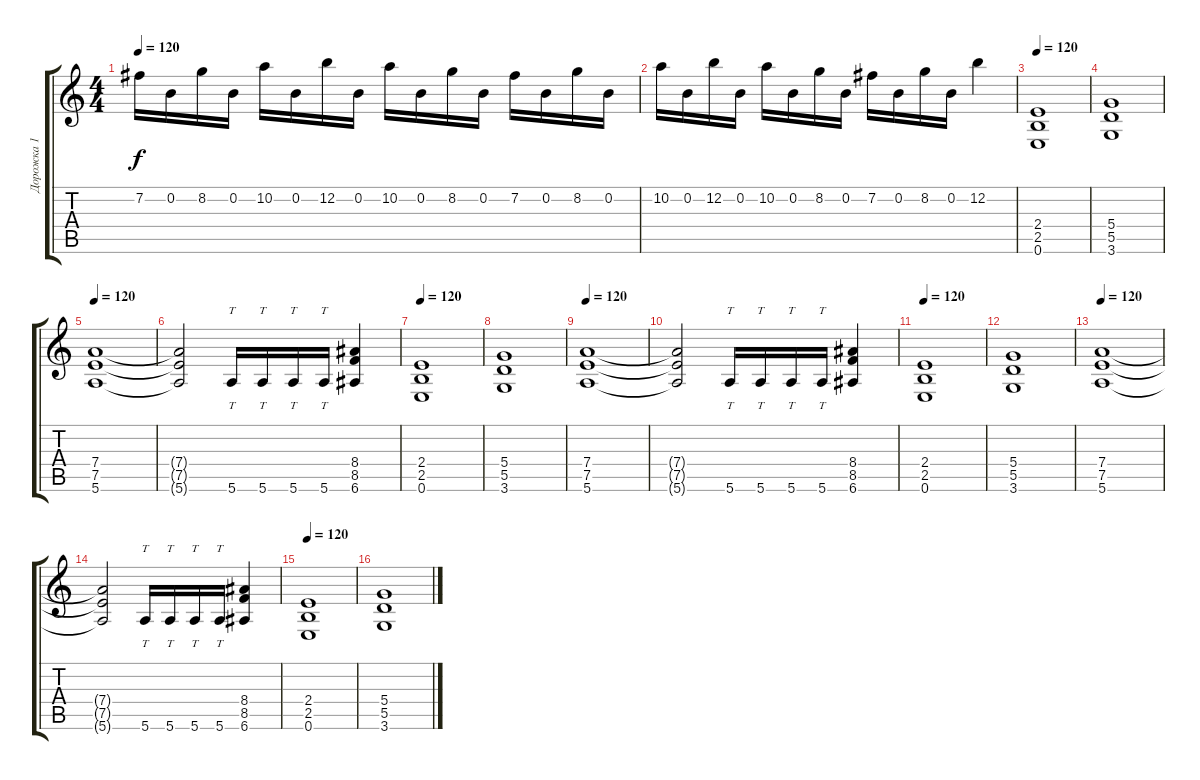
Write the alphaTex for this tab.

\track ("Дорожка 1" "Дорожка 1") {instrument distortionguitar}
\staff {score tabs}
\tuning (E4 B3 G3 D3 A2 E2) {hide}
\ts (4 4)
\tempo 120
\clef g2
\ks c
7.2.16{dy f} 0.2.16 8.2.16 0.2.16 10.2.16 0.2.16 12.2.16 0.2.16 10.2.16 0.2.16 8.2.16 0.2.16 7.2.16 0.2.16 8.2.16 0.2.16 |
10.2.16 0.2.16 12.2.16 0.2.16 10.2.16 0.2.16 8.2.16 0.2.16 7.2.16 0.2.16 8.2.16 0.2.16 12.2.4 |
\tempo 120
(2.4 2.5 0.6).1 |
(5.4 5.5 3.6).1 |
\tempo 120
(7.4 7.5 5.6).1 |
(7.4{t} 7.5{t} 5.6{t}).2 5.6.16{tt} 5.6.16{tt} 5.6.16{tt} 5.6.16{tt} (8.4 8.5 6.6).4 |
\tempo 120
(2.4 2.5 0.6).1 |
(5.4 5.5 3.6).1 |
\tempo 120
(7.4 7.5 5.6).1 |
(7.4{t} 7.5{t} 5.6{t}).2 5.6.16{tt} 5.6.16{tt} 5.6.16{tt} 5.6.16{tt} (8.4 8.5 6.6).4 |
\tempo 120
(2.4 2.5 0.6).1 |
(5.4 5.5 3.6).1 |
\tempo 120
(7.4 7.5 5.6).1 |
(7.4{t} 7.5{t} 5.6{t}).2 5.6.16{tt} 5.6.16{tt} 5.6.16{tt} 5.6.16{tt} (8.4 8.5 6.6).4 |
\tempo 120
(2.4 2.5 0.6).1 |
(5.4 5.5 3.6).1
